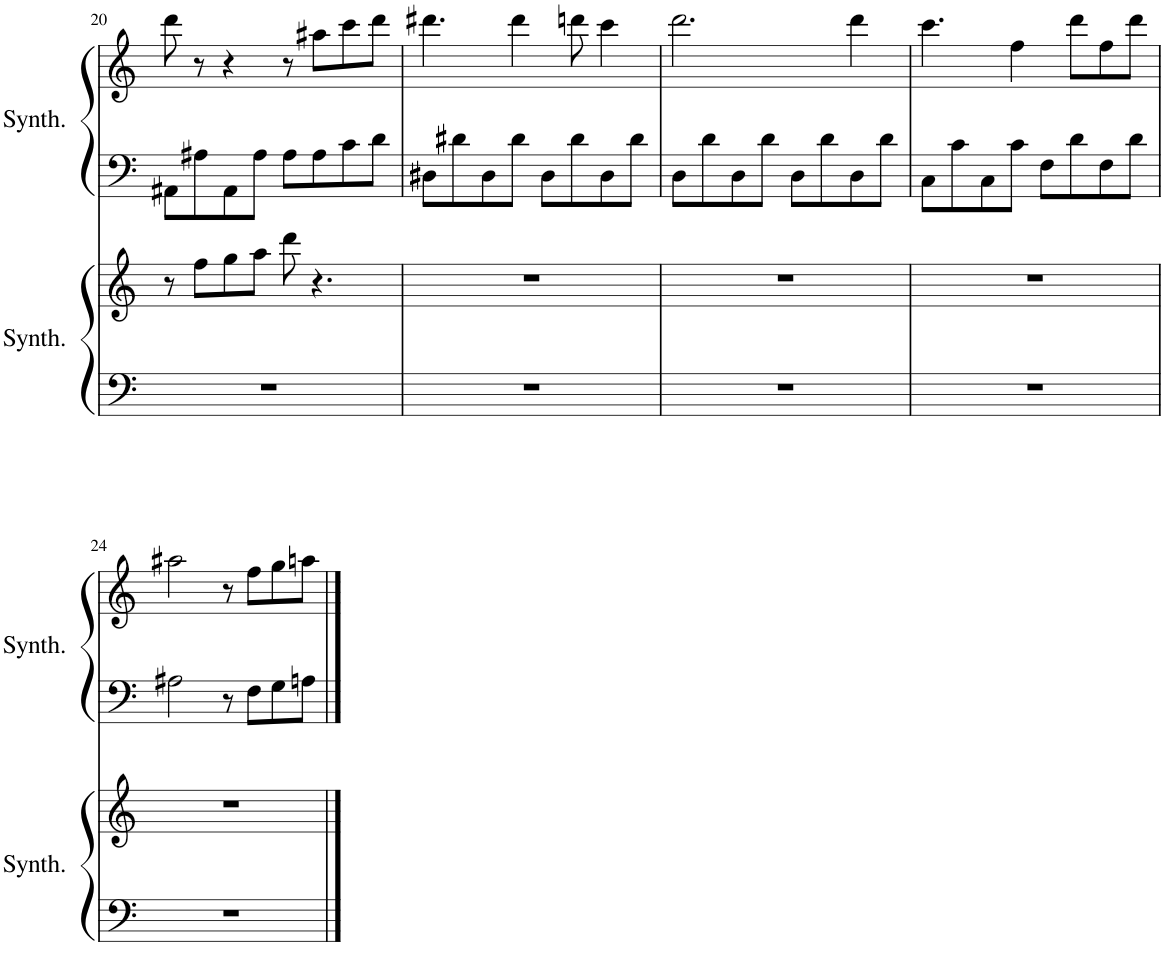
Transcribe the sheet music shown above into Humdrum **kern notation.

**kern	**kern	**kern	**kern
*part2	*part2	*part1	*part1
*staff4	*staff3	*staff2	*staff1
*I"Atmosphere Synthesizer	*	*I"New Age Synthesizer	*
*I'Synth.	*	*I'Synth.	*
!!LO:PB:g=z
*clefF4	*clefG2	*clefF4	*clefG2
*k[]	*k[]	*k[]	*k[]
*M4/4	*M4/4	*M4/4	*M4/4
=20	=20	=20	=20
1r	8r	8AA#X\L	8ddd\
.	8ff\L	8A#X\	8r
.	8gg\	8AA#\	4r
.	8aa\J	8A#\J	.
.	8ddd\	8A#\L	8r
.	4.r	8A#\	8aa#X\L
.	.	8c\	8ccc\
.	.	8d\J	8ddd\J
=21	=21	=21	=21
1r	1r	8D#X\L	4.ddd#X\
.	.	8d#X\	.
.	.	8D#\	.
.	.	8d#\J	4ddd#\
.	.	8D#\L	.
.	.	8d#\	8dddn\
.	.	8D#\	4ccc\
.	.	8d#\J	.
=22	=22	=22	=22
1r	1r	8D\L	2.ddd\
.	.	8d\	.
.	.	8D\	.
.	.	8d\J	.
.	.	8D\L	.
.	.	8d\	.
.	.	8D\	4ddd\
.	.	8d\J	.
=23	=23	=23	=23
1r	1r	8C\L	4.ccc\
.	.	8c\	.
.	.	8C\	.
.	.	8c\J	4ff\
.	.	8F\L	.
.	.	8d\	8ddd\L
.	.	8F\	8ff\
.	.	8d\J	8ddd\J
!!LO:LB:g=z
=24	=24	=24	=24
1r	1r	2A#X\	2aa#X\
.	.	8r	8r
.	.	8F\L	8ff\L
.	.	8G\	8gg\
.	.	8An\J	8aan\J
==	==	==	==
*-	*-	*-	*-
